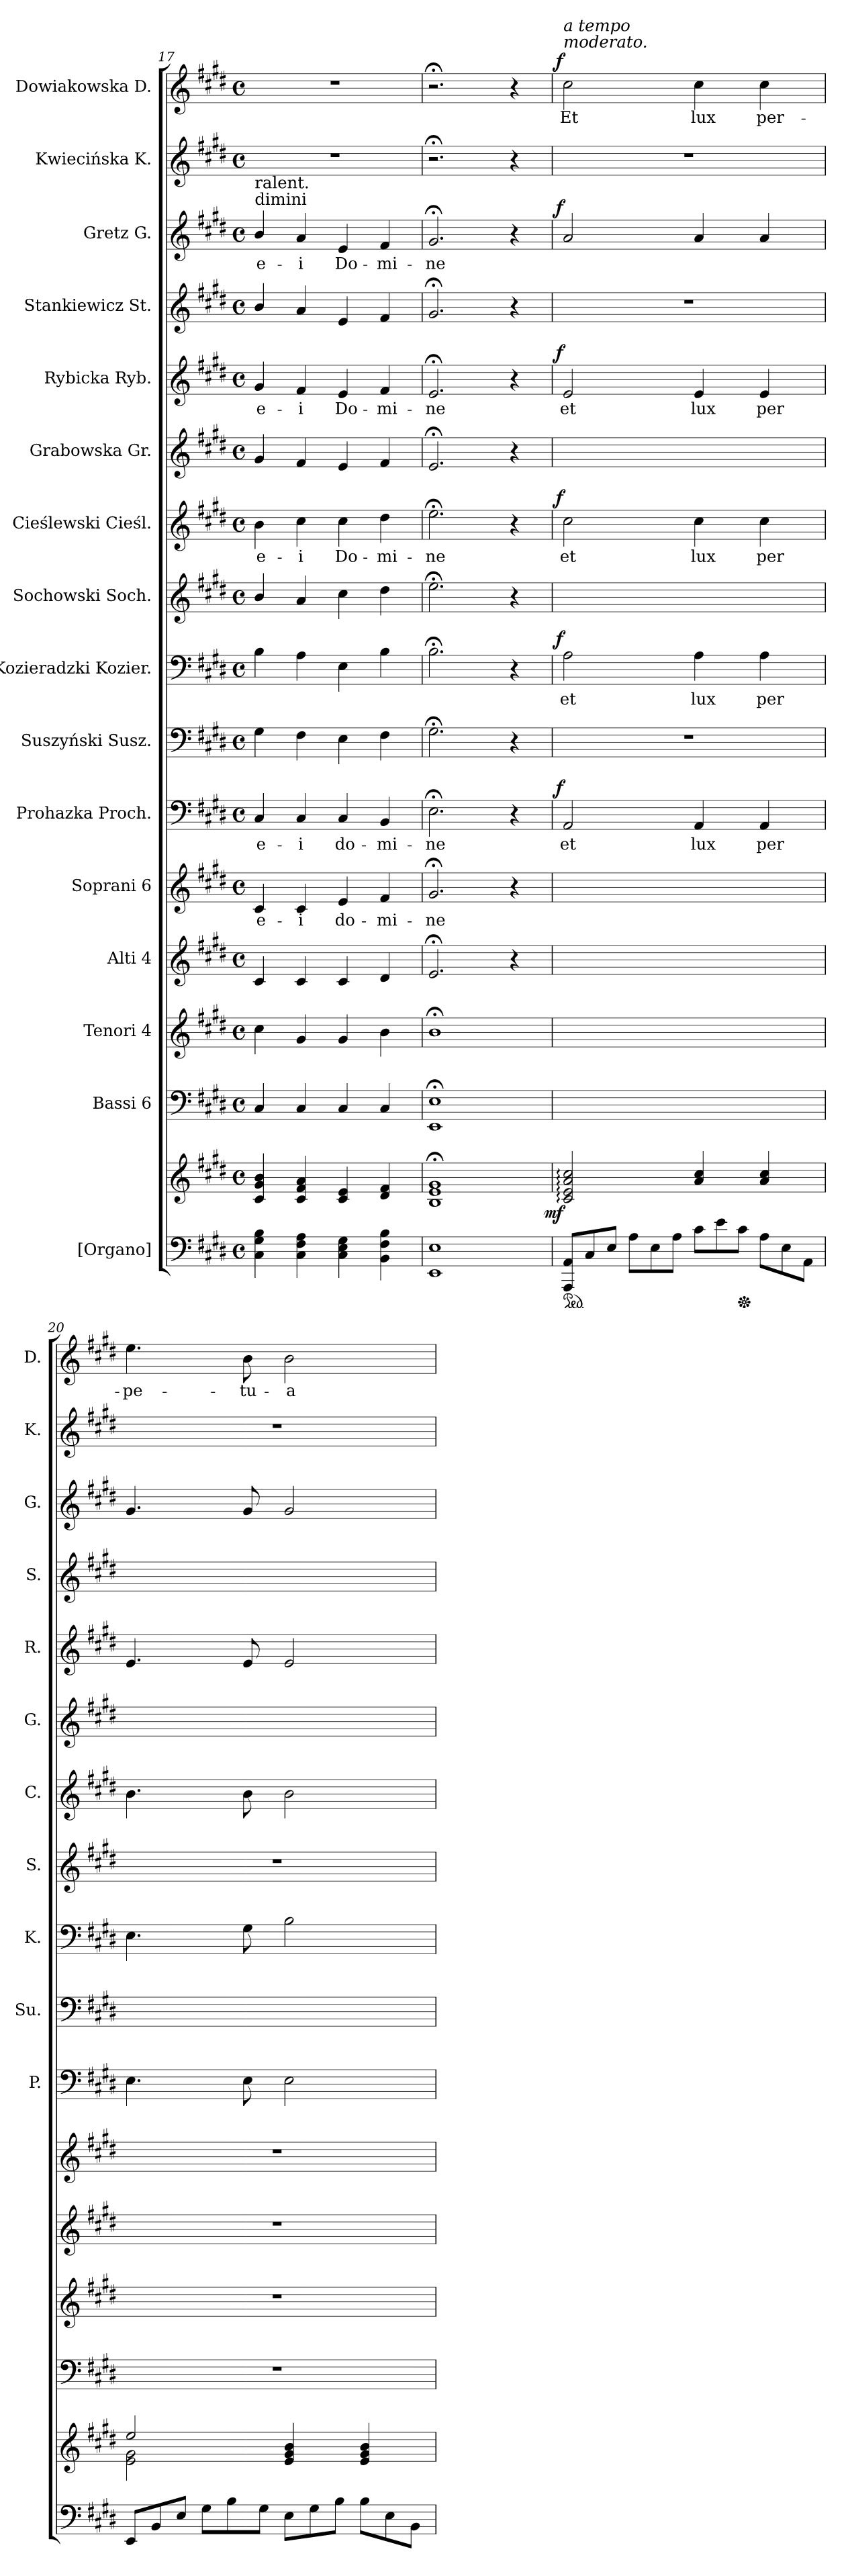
**kern	**kern	**dynam	**kern	**kern	**kern	**kern	**text	**kern	**text	**dynam	**kern	**kern	**text	**dynam	**kern	**kern	**text	**dynam	**kern	**kern	**text	**dynam	**kern	**kern	**text	**dynam	**kern	**kern	**text	**dynam
*part16	*part16	*part16	*part15	*part14	*part13	*part12	*part12	*part11	*part11	*part11	*part10	*part9	*part9	*part9	*part8	*part7	*part7	*part7	*part6	*part5	*part5	*part5	*part4	*part3	*part3	*part3	*part2	*part1	*part1	*part1
*staff17	*staff16	*staff16/17	*staff15	*staff14	*staff13	*staff12	*staff12	*staff11	*staff11	*staff11	*staff10	*staff9	*staff9	*staff9	*staff8	*staff7	*staff7	*staff7	*staff6	*staff5	*staff5	*staff5	*staff4	*staff3	*staff3	*staff3	*staff2	*staff1	*staff1	*staff1
*I"[Organo]	*	*	*I"Bassi 6	*I"Tenori 4	*I"Alti 4	*I"Soprani 6	*	*I"Prohazka Proch.	*	*	*I"Suszyński Susz.	*I"Kozieradzki Kozier.	*	*	*I"Sochowski Soch.	*I"Cieślewski Cieśl.	*	*	*I"Grabowska Gr.	*I"Rybicka Ryb.	*	*	*I"Stankiewicz St.	*I"Gretz G.	*	*	*I"Kwiecińska K.	*I"Dowiakowska D.	*	*
*	*	*	*	*	*	*	*	*I'P.	*	*	*I'Su.	*I'K.	*	*	*I'S.	*I'C.	*	*	*I'G.	*I'R.	*	*	*I'S.	*I'G.	*	*	*I'K.	*I'D.	*	*
*clefF4	*clefG2	*	*clefF4	*clefG2	*clefG2	*clefG2	*	*clefF4	*	*	*clefF4	*clefF4	*	*	*clefG2	*clefG2	*	*	*clefG2	*clefG2	*	*	*clefG2	*clefG2	*	*	*clefG2	*clefG2	*	*
*	*	*	*	*ITrd8c12	*	*	*	*	*	*	*	*	*	*	*ITrd8c12	*ITrd8c12	*	*	*	*	*	*	*	*	*	*	*	*	*	*
*k[f#c#g#d#]	*k[f#c#g#d#]	*	*k[f#c#g#d#]	*k[f#c#g#d#]	*k[f#c#g#d#]	*k[f#c#g#d#]	*	*k[f#c#g#d#]	*	*	*k[f#c#g#d#]	*k[f#c#g#d#]	*	*	*k[f#c#g#d#]	*k[f#c#g#d#]	*	*	*k[f#c#g#d#]	*k[f#c#g#d#]	*	*	*k[f#c#g#d#]	*k[f#c#g#d#]	*	*	*k[f#c#g#d#]	*k[f#c#g#d#]	*	*
*M4/4	*M4/4	*	*M4/4	*M4/4	*M4/4	*M4/4	*	*M4/4	*	*	*M4/4	*M4/4	*	*	*M4/4	*M4/4	*	*	*M4/4	*M4/4	*	*	*M4/4	*M4/4	*	*	*M4/4	*M4/4	*	*
*met(c)	*met(c)	*	*met(c)	*met(c)	*met(c)	*met(c)	*	*met(c)	*	*	*met(c)	*met(c)	*	*	*met(c)	*met(c)	*	*	*met(c)	*met(c)	*	*	*met(c)	*met(c)	*	*	*met(c)	*met(c)	*	*
=17	=17	=17	=17	=17	=17	=17	=17	=17	=17	=17	=17	=17	=17	=17	=17	=17	=17	=17	=17	=17	=17	=17	=17	=17	=17	=17	=17	=17	=17	=17
!	!	!	!	!	!	!	!	!	!	!	!	!	!	!	!	!	!	!	!	!	!	!	!	!LO:TX:a:t=dimini	!	!	!	!	!	!
!	!	!	!	!	!	!	!	!	!	!	!	!	!	!	!	!	!	!	!	!	!	!	!	!LO:TX:a:t=ralent.	!	!	!	!	!	!
4C#\ 4G#\ 4B\	4c#/ 4g#/ 4b/	.	4C#/	4c#\	4c#/	4c#/	e-	4C#/	e-	.	4G#\	4B\	.	.	4B/	4B\	e-	.	4g#/	4g#/	e-	.	4b/	4b/	e-	.	1r	1r	.	.
4C#\ 4F#\ 4A\	4c#/ 4f#/ 4a/	.	4C#/	4G#/	4c#/	4c#/	-i	4C#/	-i	.	4F#\	4A\	.	.	4A/	4c#\	-i	.	4f#/	4f#/	-i	.	4a/	4a/	-i	.	.	.	.	.
4C#\ 4E\ 4G#\	4c#/ 4e/	.	4C#/	4G#/	4c#/	4e/	do-	4C#/	do-	.	4E\	4E\	.	.	4c#\	4c#\	Do-	.	4e/	4e/	Do-	.	4e/	4e/	Do-	.	.	.	.	.
4BB\ 4F#\ 4B\	4d#/ 4f#/	.	4C#/	4B\	4d#/	4f#/	-mi-	4BB/	-mi-	.	4F#\	4B\	.	.	4d#\	4d#\	-mi-	.	4f#/	4f#/	-mi-	.	4f#/	4f#/	-mi-	.	.	.	.	.
=18	=18	=18	=18	=18	=18	=18	=18	=18	=18	=18	=18	=18	=18	=18	=18	=18	=18	=18	=18	=18	=18	=18	=18	=18	=18	=18	=18	=18	=18	=18
1EE 1E	1B;< 1e;< 1g#;<	.	1EE;< 1E;<	1B;<	2.e;</	2.g#;</	-ne	2.E;<\	-ne	.	2.G#;<\	2.B;<\	.	.	2.e;<\	2.e;<\	-ne	.	2.e;</	2.e;</	-ne	.	2.g#;</	2.g#;</	-ne	.	2.r;<	2.r;<	.	.
.	.	.	.	.	4r	4r	.	4r	.	.	4r	4r	.	.	4r	4r	.	.	4r	4r	.	.	4r	4r	.	.	4r	4r	.	.
=19	=19	=19	=19	=19	=19	=19	=19	=19	=19	=19	=19	=19	=19	=19	=19	=19	=19	=19	=19	=19	=19	=19	=19	=19	=19	=19	=19	=19	=19	=19
*Xtuplet	*	*	*	*	*	*	*	*	*	*	*	*	*	*	*	*	*	*	*	*	*	*	*	*	*	*	*	*	*	*
!	!	!	!	!	!	!	!	!	!	!	!	!	!	!	!	!	!	!	!	!	!	!	!	!	!	!	!	!LO:TX:a:i:t=moderato.	!	!
!	!	!	!	!	!	!	!	!	!	!	!	!	!	!	!	!	!	!	!	!	!	!	!	!	!	!	!	!LO:TX:a:i:t=a tempo	!	!
!	!	!LO:DY:b:rj	!	!	!	!	!	!	!	!LO:DY:a:rj	!	!	!	!LO:DY:a:rj	!	!	!	!LO:DY:a:rj	!	!	!	!LO:DY:a:rj	!	!	!	!LO:DY:a:rj	!	!	!	!LO:DY:a:rj
*ped	*	*	*	*	*	*	*	*	*	*	*	*	*	*	*	*	*	*	*	*	*	*	*	*	*	*	*	*	*	*
12AAA/ 12AA/L	2c#:/ 2e:/ 2a:/ 2cc#:/	mf	1ryy	1ryy	1ryy	1ryy	.	2AA/	et	f	1r	2A\	et	f	1ryy	2c#\	et	f	1ryy	2e/	et	f	1r	2a/	.	f	1r	2cc#\	Et	f
12C#/	.	.	.	.	.	.	.	.	.	.	.	.	.	.	.	.	.	.	.	.	.	.	.	.	.	.	.	.	.	.
12E/J	.	.	.	.	.	.	.	.	.	.	.	.	.	.	.	.	.	.	.	.	.	.	.	.	.	.	.	.	.	.
12A\L	.	.	.	.	.	.	.	.	.	.	.	.	.	.	.	.	.	.	.	.	.	.	.	.	.	.	.	.	.	.
12E\	.	.	.	.	.	.	.	.	.	.	.	.	.	.	.	.	.	.	.	.	.	.	.	.	.	.	.	.	.	.
12A\J	.	.	.	.	.	.	.	.	.	.	.	.	.	.	.	.	.	.	.	.	.	.	.	.	.	.	.	.	.	.
12c#\L	4a/ 4cc#/	.	.	.	.	.	.	4AA/	lux	.	.	4A\	lux	.	.	4c#\	lux	.	.	4e/	lux	.	.	4a/	.	.	.	4cc#\	lux	.
12e\	.	.	.	.	.	.	.	.	.	.	.	.	.	.	.	.	.	.	.	.	.	.	.	.	.	.	.	.	.	.
*Xped	*	*	*	*	*	*	*	*	*	*	*	*	*	*	*	*	*	*	*	*	*	*	*	*	*	*	*	*	*	*
12c#\J	.	.	.	.	.	.	.	.	.	.	.	.	.	.	.	.	.	.	.	.	.	.	.	.	.	.	.	.	.	.
12A\L	4a/ 4cc#/	.	.	.	.	.	.	4AA/	per	.	.	4A\	per	.	.	4c#\	per	.	.	4e/	per	.	.	4a/	.	.	.	4cc#\	per-	.
12E\	.	.	.	.	.	.	.	.	.	.	.	.	.	.	.	.	.	.	.	.	.	.	.	.	.	.	.	.	.	.
12AA\J	.	.	.	.	.	.	.	.	.	.	.	.	.	.	.	.	.	.	.	.	.	.	.	.	.	.	.	.	.	.
=20	=20	=20	=20	=20	=20	=20	=20	=20	=20	=20	=20	=20	=20	=20	=20	=20	=20	=20	=20	=20	=20	=20	=20	=20	=20	=20	=20	=20	=20	=20
*	*^	*	*	*	*	*	*	*	*	*	*	*	*	*	*	*	*	*	*	*	*	*	*	*	*	*	*	*	*	*
12EE/L	2ee/	2e\ 2g#\	.	1r	1r	1r	1r	.	4.E\	.	.	1ryy	4.E\	.	.	1r	4.B\	.	.	1ryy	4.e/	.	.	1ryy	4.g#/	.	.	1r	4.ee\	-pe-	.
12BB/	.	.	.	.	.	.	.	.	.	.	.	.	.	.	.	.	.	.	.	.	.	.	.	.	.	.	.	.	.	.	.
12E/J	.	.	.	.	.	.	.	.	.	.	.	.	.	.	.	.	.	.	.	.	.	.	.	.	.	.	.	.	.	.	.
12G#\L	.	.	.	.	.	.	.	.	.	.	.	.	.	.	.	.	.	.	.	.	.	.	.	.	.	.	.	.	.	.	.
12B\	.	.	.	.	.	.	.	.	.	.	.	.	.	.	.	.	.	.	.	.	.	.	.	.	.	.	.	.	.	.	.
.	.	.	.	.	.	.	.	.	8E\	.	.	.	8G#\	.	.	.	8B\	.	.	.	8e/	.	.	.	8g#/	.	.	.	8b\	-tu-	.
12G#\J	.	.	.	.	.	.	.	.	.	.	.	.	.	.	.	.	.	.	.	.	.	.	.	.	.	.	.	.	.	.	.
12E\L	4e/ 4g#/ 4b/	2ryy	.	.	.	.	.	.	2E\	.	.	.	2B\	.	.	.	2B\	.	.	.	2e/	.	.	.	2g#/	.	.	.	2b\	-a	.
12G#\	.	.	.	.	.	.	.	.	.	.	.	.	.	.	.	.	.	.	.	.	.	.	.	.	.	.	.	.	.	.	.
12B\J	.	.	.	.	.	.	.	.	.	.	.	.	.	.	.	.	.	.	.	.	.	.	.	.	.	.	.	.	.	.	.
12B\L	4e/ 4g#/ 4b/	.	.	.	.	.	.	.	.	.	.	.	.	.	.	.	.	.	.	.	.	.	.	.	.	.	.	.	.	.	.
12E\	.	.	.	.	.	.	.	.	.	.	.	.	.	.	.	.	.	.	.	.	.	.	.	.	.	.	.	.	.	.	.
12BB\J	.	.	.	.	.	.	.	.	.	.	.	.	.	.	.	.	.	.	.	.	.	.	.	.	.	.	.	.	.	.	.
*	*v	*v	*	*	*	*	*	*	*	*	*	*	*	*	*	*	*	*	*	*	*	*	*	*	*	*	*	*	*	*	*
=	=	=	=	=	=	=	=	=	=	=	=	=	=	=	=	=	=	=	=	=	=	=	=	=	=	=	=	=	=	=
*-	*-	*-	*-	*-	*-	*-	*-	*-	*-	*-	*-	*-	*-	*-	*-	*-	*-	*-	*-	*-	*-	*-	*-	*-	*-	*-	*-	*-	*-	*-
